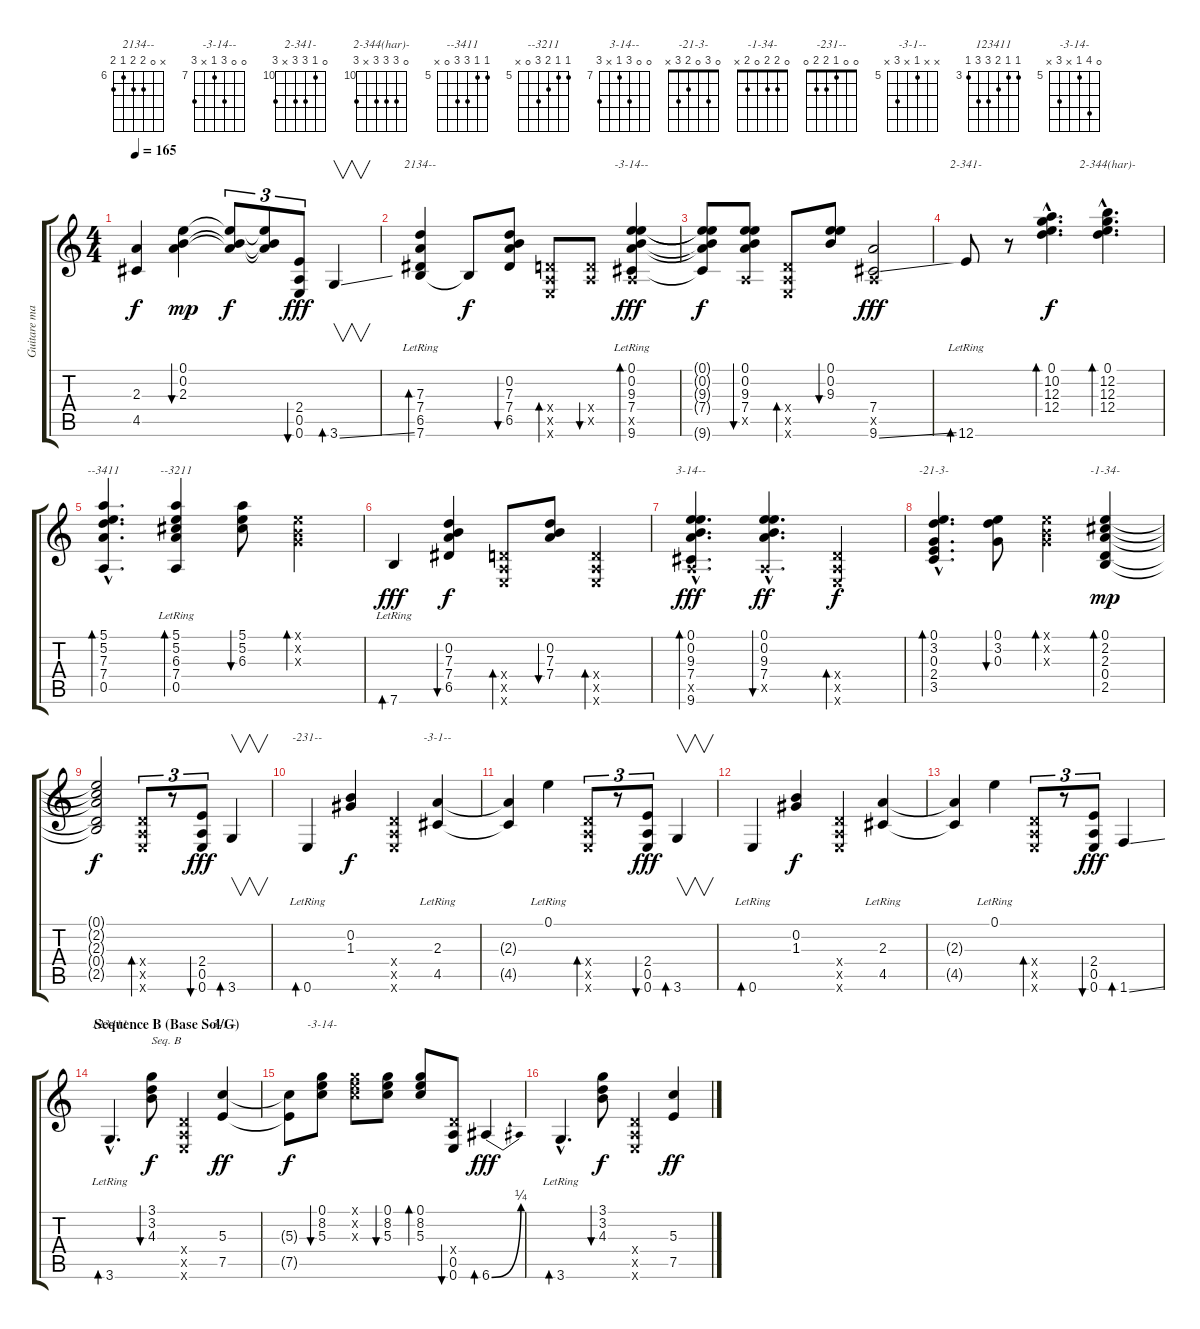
\track ("Guitare mars 2001" "Guitare ma") {instrument acousticguitarnylon}
\staff {score tabs}
\tuning (E4 B3 G3 D3 A2 E2) {hide}
\chord ("2134--" x 0 7 7 6 7) {firstfret 6}
\chord ("-3-14--" 0 0 9 7 x 9) {firstfret 7}
\chord ("2-341-" 0 10 12 12 x 12) {firstfret 10}
\chord ("2-344(har)-" 0 12 12 12 x 12) {firstfret 10}
\chord ("--3411" 5 5 7 7 0 x) {firstfret 5}
\chord ("--3211" 5 5 6 7 0 x) {firstfret 5}
\chord ("3-14--" 0 0 9 7 x 9) {firstfret 7}
\chord ("-21-3-" 0 3 0 2 3 x)
\chord ("-1-34-" 0 2 2 0 2 x)
\chord ("-231--" 0 0 1 2 2 0)
\chord ("-3-1--" 0 0 2 0 4 x)
\chord ("123411" 3 3 4 5 5 3) {firstfret 3}
\chord ("-3-1--" x x 5 x 7 x) {firstfret 5}
\chord ("-3-14-" 0 8 5 x 7 x) {firstfret 5}
\ts (4 4)
\tempo 165
\clef g2
\ks c
(2.3{t} 4.5{t}).4{dy f} (0.1 0.2 2.3).4{bu 30 dy mp} (0.1{t} 0.2{t} 2.3{t}).8{tu (3 2) dy f} (0.1{t} 0.2{t} 2.3{t}).8{tu (3 2)} (2.4 0.5 0.6).8{tu (3 2) bu 30 dy fff} 3.6{ss}.4{v bd 30} |
(7.3 7.4 6.5 7.6{lr}).4{bd 30 ch "2134--"} 7.6{t}.8{dy f} (0.2 7.3 7.4 6.5).8{bu 30} (0.4{x} 0.5{x} 0.6{x}).8{bd 30} (0.4{x} 0.5{x}).8{bu 30} (0.1 0.2 9.3 7.4 0.5{x} 9.6{lr}).4{bd 30 ch "-3-14--" dy fff} |
(0.1{t} 0.2{t} 9.3{t} 7.4{t} 9.6{t}).8{dy f} (0.1 0.2 9.3 7.4 0.5{x}).8{bu 30} (0.4{x} 0.5{x} 0.6{x}).8{bd 30} (0.1 0.2 9.3).8{bu 30} (7.4 0.5{x} 9.6{ss}).2{dy fff} |
12.6{lr}.8{bd 30 ch "2-341-"} r.8 (0.1{hac} 10.2{hac} 12.3{hac} 12.4{hac}).4{d bd 30 dy f} (0.1{hac} 12.2{hac} 12.3{hac} 12.4{hac}).4{d bd 30 ch "2-344(har)-"} |
(5.1{hac} 5.2{hac} 7.3{hac} 7.4{hac} 0.5{hac}).4{d bd 30 ch "--3411"} (5.1 5.2 6.3 7.4 0.5{lr}).4{bd 30 ch "--3211"} (5.1 5.2 6.3).8{bu 30} (0.1{x} 0.2{x} 0.3{x}).4{bd 30} |
7.6{lr}.4{bd 30 dy fff} (0.2 7.3 7.4 6.5).4{bu 30 dy f} (0.4{x} 0.5{x} 0.6{x}).8{bd 60} (0.2 7.3 7.4).8{bu 30} (0.4{x} 0.5{x} 0.6{x}).4{bd 30} |
(0.1{hac} 0.2{hac} 9.3{hac} 7.4 0.5{hac x} 9.6{hac}).4{d bd 30 ch "3-14--" dy fff} (0.1{hac} 0.2{hac} 9.3{hac} 7.4{hac} 0.5{hac x}).4{d bu 30 dy ff} (0.4{x} 0.5{x} 0.6{x}).4{bd 30 dy f} |
(0.1{hac} 3.2{hac} 0.3{hac} 2.4{hac} 3.5{hac}).4{d bd 30 ch "-21-3-"} (0.1 3.2 0.3).8{bu 30} (0.1{x} 0.2{x} 0.3{x}).4{bd 30} (0.1 2.2 2.3 0.4 2.5).4{bd 30 ch "-1-34-" dy mp} |
(0.1{t} 2.2{t} 2.3{t} 0.4{t} 2.5{t}).2{dy f} (0.4{x} 0.5{x} 0.6{x}).8{tu (3 2) bd 30} r.8{tu (3 2)} (2.4 0.5 0.6).8{tu (3 2) bu 30 dy fff} 3.6.4{v bd 30} |
0.6{lr}.4{bd 30 ch "-231--"} (0.2 1.3).4{dy f} (0.4{x} 0.5{x} 0.6{x}).4 (2.3 4.5{lr}).4{ch "-3-1--"} |
(2.3{t} 4.5{t}).4 0.1{lr}.4 (0.4{x} 0.5{x} 0.6{x}).8{tu (3 2) bd 30} r.8{tu (3 2)} (2.4 0.5 0.6).8{tu (3 2) bu 30 dy fff} 3.6.4{v bd 30} |
0.6{lr}.4{bd 30} (0.2 1.3).4{dy f} (0.4{x} 0.5{x} 0.6{x}).4 (2.3 4.5{lr}).4 |
(2.3{t} 4.5{t}).4 0.1{lr}.4 (0.4{x} 0.5{x} 0.6{x}).8{tu (3 2) bd 30} r.8{tu (3 2)} (2.4 0.5 0.6).8{tu (3 2) bu 30 dy fff} 1.6{ss}.4{bd 30} |
\section ("" "Sequence B (Base Sol/G)")
3.6{hac lr}.4{d bd 30 ch "123411"} (3.1 3.2 4.3).8{bu 30 txt "Seq. B" dy f} (0.4{x} 0.5{x} 0.6{x}).4 (5.3 7.5).4{ch "-3-1--" dy ff} |
(5.3{t} 7.5{t}).8{dy f} (0.1 8.2 5.3).8{bu 30 ch "-3-14-"} (0.1{x} 8.2{x} 5.3{x}).8 (0.1 8.2 5.3).8{bu 30} (0.1 8.2 5.3).8{bd 30} (0.4{x} 0.5 0.6).8{bu 30} 6.6{be (bend 0 0 60 1)}.4{bd 30 dy fff} |
3.6{hac lr}.4{d bd 30} (3.1 3.2 4.3).8{bu 30 dy f} (0.4{x} 0.5{x} 0.6{x}).4 (5.3 7.5).4{dy ff}
